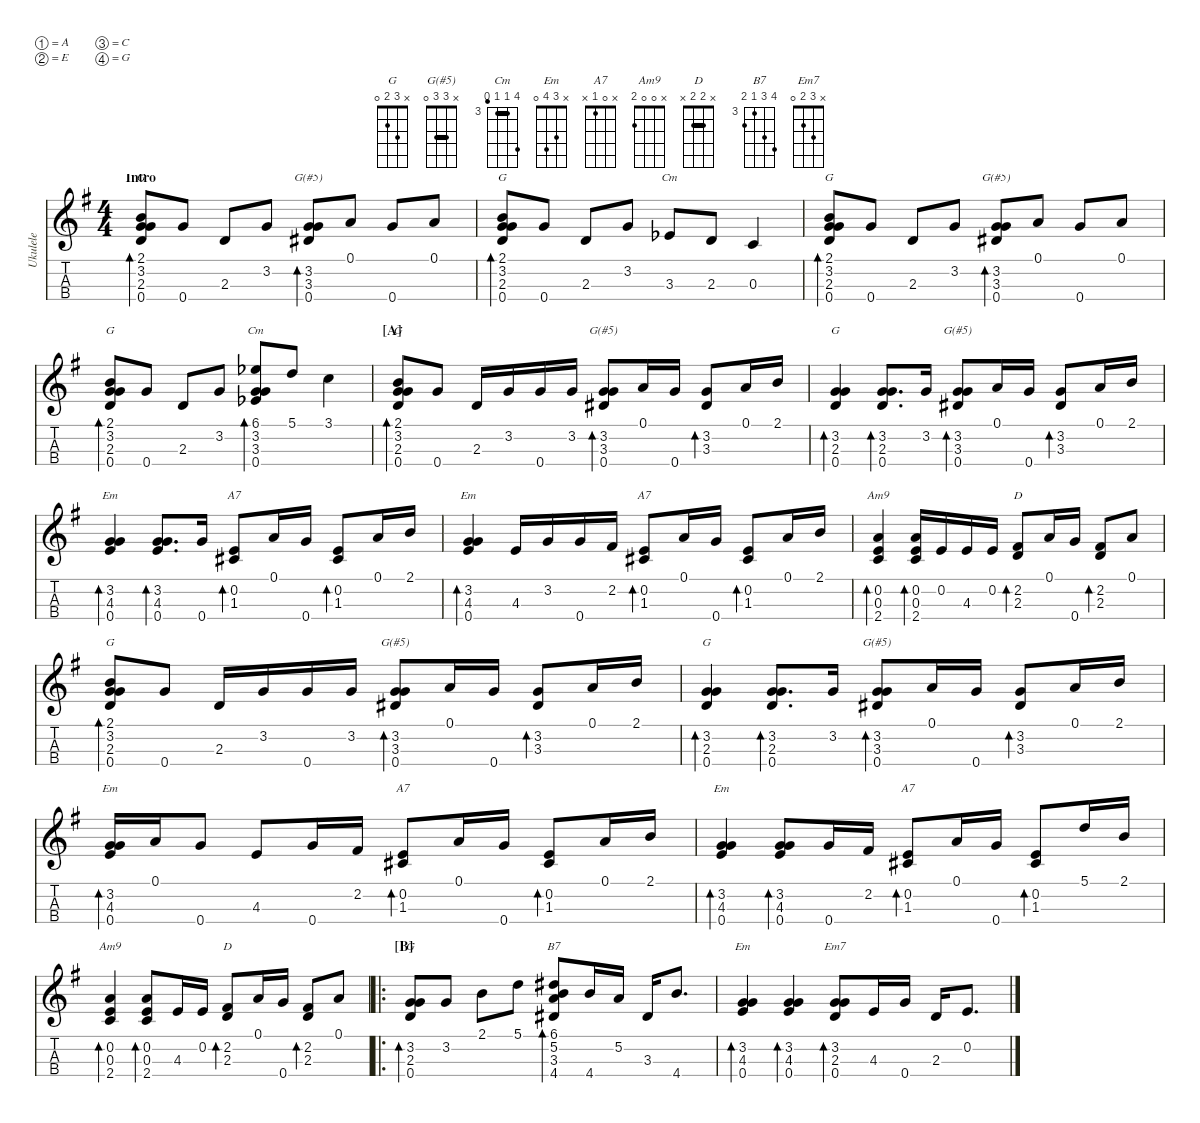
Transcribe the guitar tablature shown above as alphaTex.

\defaultSystemsLayout 4
\hideDynamics
\bracketExtendMode nobrackets
\otherSystemsTrackNameOrientation horizontal
\defaultBarNumberDisplay Hide
\track ("Ukulele" "Ukulele") {defaultSystemsLayout 4 instrument acousticguitarnylon}
\staff {score tabs}
\tuning (A4 E4 C4 G4)
\displaytranspose 0
\chord ("G" 2 3 2 0) {barre 2}
\chord ("G(#5)" x 3 3 0) {barre 3}
\chord ("Cm" x x 3 x)
\chord ("Cm" 6 3 3 2) {firstfret 3 barre 3}
\chord ("G" x 3 2 0)
\chord ("Em" x 3 4 0)
\chord ("A7" x 0 1 x)
\chord ("Am9" x 0 0 2)
\chord ("D" x 2 2 x) {barre 2}
\chord ("B7" 6 5 3 4) {firstfret 3}
\chord ("Em7" x 3 2 0)
\ts (4 4)
\section ("" "Intro")
\tempo (70 hide)
\clef g2
\ks g
(2.3{acc forcenatural} 0.4{acc forcenatural} 3.2{acc forcenatural} 2.1{acc forcenatural}).8{bd 102 ch "G" dy mf instrument acousticguitarnylon beam Up} 0.4{acc forcenatural}.8{beam Up} 2.3{acc forcenatural}.8{beam Up} 3.2{acc forcenatural}.8{beam Up} (3.2{acc forcenatural} 3.3{acc #} 0.4{acc forcenatural}).8{bd 103 ch "G(#5)" beam Up} 0.1{acc forcenatural}.8{beam Up} 0.4{acc forcenatural}.8{beam Up} 0.1{acc forcenatural}.8{beam Up} |
(2.3{acc forcenatural} 0.4{acc forcenatural} 3.2{acc forcenatural} 2.1{acc forcenatural}).8{bd 102 ch "G" beam Up} 0.4{acc forcenatural}.8{beam Up} 2.3{acc forcenatural}.8{beam Up} 3.2{acc forcenatural}.8{beam Up} 3.3{acc b}.8{ch "Cm" beam Up} 2.3{acc forcenatural}.8{beam Up} 0.3{acc forcenatural}.4{beam Up} |
(2.3{acc forcenatural} 0.4{acc forcenatural} 3.2{acc forcenatural} 2.1{acc forcenatural}).8{bd 102 ch "G" beam Up} 0.4{acc forcenatural}.8{beam Up} 2.3{acc forcenatural}.8{beam Up} 3.2{acc forcenatural}.8{beam Up} (3.2{acc forcenatural} 3.3{acc #} 0.4{acc forcenatural}).8{bd 103 ch "G(#5)" beam Up} 0.1{acc forcenatural}.8{beam Up} 0.4{acc forcenatural}.8{beam Up} 0.1{acc forcenatural}.8{beam Up} |
(2.3{acc forcenatural} 0.4{acc forcenatural} 3.2{acc forcenatural} 2.1{acc forcenatural}).8{bd 102 ch "G" beam Up} 0.4{acc forcenatural}.8{beam Up} 2.3{acc forcenatural}.8{beam Up} 3.2{acc forcenatural}.8{beam Up} (6.1{acc b} 3.2{acc forcenatural} 3.3{acc b} 0.4{acc forcenatural}).8{bd 101 ch "Cm" beam Up} 5.1{acc forcenatural}.8{beam Up} 3.1{acc forcenatural}.4{beam Down} |
\section ("A" "")
(2.3{acc forcenatural} 0.4{acc forcenatural} 3.2{acc forcenatural} 2.1{acc forcenatural}).8{bd 102 ch "G" beam Up} 0.4{acc forcenatural}.8{beam Up} 2.3{acc forcenatural}.16{beam Up} 3.2{acc forcenatural}.16{beam Up} 0.4{acc forcenatural}.16{beam Up} 3.2{acc forcenatural}.16{beam Up} (3.2{acc forcenatural} 3.3{acc #} 0.4{acc forcenatural}).8{bd 99 ch "G(#5)" beam Up} 0.1{acc forcenatural}.16{beam Up} 0.4{acc forcenatural}.16{beam Up} (3.2{acc forcenatural} 3.3{acc #}).8{bd 100 beam Up} 0.1{acc forcenatural}.16{beam Up} 2.1{acc forcenatural}.16{beam Up} |
(2.3{acc forcenatural} 0.4{acc forcenatural} 3.2{acc forcenatural}).4{bd 102 ch "G" beam Up} (2.3{acc forcenatural} 0.4{acc forcenatural} 3.2{acc forcenatural}).8{d bd 102 beam Up} 3.2{acc forcenatural}.16{beam Up} (3.3{acc #} 0.4{acc forcenatural} 3.2{acc forcenatural}).8{bd 102 ch "G(#5)" beam Up} 0.1{acc forcenatural}.16{beam Up} 0.4{acc forcenatural}.16{beam Up} (3.2{acc forcenatural} 3.3{acc #}).8{bd 100 beam Up} 0.1{acc forcenatural}.16{beam Up} 2.1{acc forcenatural}.16{beam Up} |
(4.3{acc forcenatural} 0.4{acc forcenatural} 3.2{acc forcenatural}).4{bd 102 ch "Em" beam Up} (4.3{acc forcenatural} 0.4{acc forcenatural} 3.2{acc forcenatural}).8{d bd 102 beam Up} 0.4{acc forcenatural}.16{beam Up} (1.3{acc #} 0.2{acc forcenatural}).8{bd 98 ch "A7" beam Up} 0.1{acc forcenatural}.16{beam Up} 0.4{acc forcenatural}.16{beam Up} (1.3{acc #} 0.2{acc forcenatural}).8{bd 97 beam Up} 0.1{acc forcenatural}.16{beam Up} 2.1{acc forcenatural}.16{beam Up} |
(4.3{acc forcenatural} 0.4{acc forcenatural} 3.2{acc forcenatural}).4{bd 94 ch "Em" beam Up} 4.3{acc forcenatural}.16{beam Up} 3.2{acc forcenatural}.16{beam Up} 0.4{acc forcenatural}.16{beam Up} 2.2{acc #}.16{beam Up} (0.2{acc forcenatural} 1.3{acc #}).8{bd 95 ch "A7" beam Up} 0.1{acc forcenatural}.16{beam Up} 0.4{acc forcenatural}.16{beam Up} (0.2{acc forcenatural} 1.3{acc #}).8{bd 96 beam Up} 0.1{acc forcenatural}.16{beam Up} 2.1{acc forcenatural}.16{beam Up} |
(2.4{acc forcenatural} 0.2{acc forcenatural} 0.3{acc forcenatural}).4{bd 93 ch "Am9" beam Up} (0.3{acc forcenatural} 0.2{acc forcenatural} 2.4{acc forcenatural}).16{bd 93 beam Up} 0.2{acc forcenatural}.16{beam Up} 4.3{acc forcenatural}.16{beam Up} 0.2{acc forcenatural}.16{beam Up} (2.3{acc forcenatural} 2.2{acc #}).8{bd 93 ch "D" beam Up} 0.1{acc forcenatural}.16{beam Up} 0.4{acc forcenatural}.16{beam Up} (2.2{acc #} 2.3{acc forcenatural}).8{bd 93 beam Up} 0.1{acc forcenatural}.8{beam Up} |
(2.3{acc forcenatural} 0.4{acc forcenatural} 3.2{acc forcenatural} 2.1{acc forcenatural}).8{bd 102 ch "G" beam Up} 0.4{acc forcenatural}.8{beam Up} 2.3{acc forcenatural}.16{beam Up} 3.2{acc forcenatural}.16{beam Up} 0.4{acc forcenatural}.16{beam Up} 3.2{acc forcenatural}.16{beam Up} (3.2{acc forcenatural} 3.3{acc #} 0.4{acc forcenatural}).8{bd 99 ch "G(#5)" beam Up} 0.1{acc forcenatural}.16{beam Up} 0.4{acc forcenatural}.16{beam Up} (3.2{acc forcenatural} 3.3{acc #}).8{bd 100 beam Up} 0.1{acc forcenatural}.16{beam Up} 2.1{acc forcenatural}.16{beam Up} |
(2.3{acc forcenatural} 0.4{acc forcenatural} 3.2{acc forcenatural}).4{bd 102 ch "G" beam Up} (2.3{acc forcenatural} 0.4{acc forcenatural} 3.2{acc forcenatural}).8{d bd 102 beam Up} 3.2{acc forcenatural}.16{beam Up} (3.3{acc #} 0.4{acc forcenatural} 3.2{acc forcenatural}).8{bd 102 ch "G(#5)" beam Up} 0.1{acc forcenatural}.16{beam Up} 0.4{acc forcenatural}.16{beam Up} (3.2{acc forcenatural} 3.3{acc #}).8{bd 100 beam Up} 0.1{acc forcenatural}.16{beam Up} 2.1{acc forcenatural}.16{beam Up} |
(4.3{acc forcenatural} 0.4{acc forcenatural} 3.2{acc forcenatural}).16{bd 102 ch "Em" beam Up} 0.1{acc forcenatural}.16{beam Up} 0.4{acc forcenatural}.8{beam Up} 4.3{acc forcenatural}.8{beam Up} 0.4{acc forcenatural}.16{beam Up} 2.2{acc #}.16{beam Up} (1.3{acc #} 0.2{acc forcenatural}).8{bd 93 ch "A7" beam Up} 0.1{acc forcenatural}.16{beam Up} 0.4{acc forcenatural}.16{beam Up} (1.3{acc #} 0.2{acc forcenatural}).8{bd 93 beam Up} 0.1{acc forcenatural}.16{beam Up} 2.1{acc forcenatural}.16{beam Up} |
(4.3{acc forcenatural} 0.4{acc forcenatural} 3.2{acc forcenatural}).4{bd 102 ch "Em" beam Up} (4.3{acc forcenatural} 0.4{acc forcenatural} 3.2{acc forcenatural}).8{bd 102 beam Up} 0.4{acc forcenatural}.16{beam Up} 2.2{acc #}.16{beam Up} (1.3{acc #} 0.2{acc forcenatural}).8{bd 98 ch "A7" beam Up} 0.1{acc forcenatural}.16{beam Up} 0.4{acc forcenatural}.16{beam Up} (1.3{acc #} 0.2{acc forcenatural}).8{bd 97 beam Up} 5.1{acc forcenatural}.16{beam Up} 2.1{acc forcenatural}.16{beam Up} |
(2.4{acc forcenatural} 0.2{acc forcenatural} 0.3{acc forcenatural}).4{bd 93 ch "Am9" beam Up} (0.3{acc forcenatural} 0.2{acc forcenatural} 2.4{acc forcenatural}).8{bd 93 beam Up} 4.3{acc forcenatural}.16{beam Up} 0.2{acc forcenatural}.16{beam Up} (2.3{acc forcenatural} 2.2{acc #}).8{bd 93 ch "D" beam Up} 0.1{acc forcenatural}.16{beam Up} 0.4{acc forcenatural}.16{beam Up} (2.2{acc #} 2.3{acc forcenatural}).8{bd 93 beam Up} 0.1{acc forcenatural}.8{beam Up} |
\ro
\section ("B" "")
(0.4{acc forcenatural} 3.2{acc forcenatural} 2.3{acc forcenatural}).8{bd 93 ch "G" beam Up} 3.2{acc forcenatural}.8{beam Up} 2.1{acc forcenatural}.8{beam Down} 5.1{acc forcenatural}.8{beam Down} (6.1{acc #} 5.2{acc forcenatural} 3.3{acc #} 4.4{acc forcenatural}).8{bd 93 ch "B7" beam Up} 4.4{acc forcenatural}.16{beam Up} 5.2{acc forcenatural}.16{beam Up} 3.3{acc #}.16{beam Up} 4.4{acc forcenatural}.8{d beam Up} |
(0.4{acc forcenatural} 3.2{acc forcenatural} 4.3{acc forcenatural}).4{bd 93 ch "Em" beam Up} (4.3{acc forcenatural} 0.4{acc forcenatural} 3.2{acc forcenatural}).4{bd 93 beam Up} (3.2{acc forcenatural} 0.4{acc forcenatural} 2.3{acc forcenatural}).8{bd 93 ch "Em7" beam Up} 4.3{acc forcenatural}.16{beam Up} 0.4{acc forcenatural}.16{beam Up} 2.3{acc forcenatural}.16{beam Up} 0.2{acc forcenatural}.8{d beam Up}
